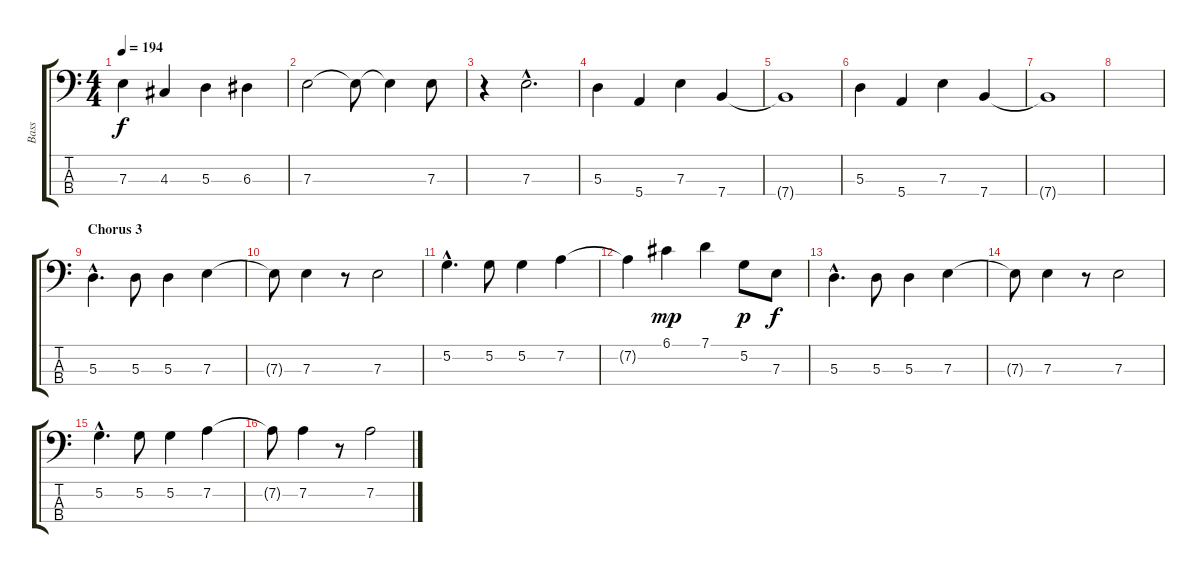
\track ("Bass" "Bass") {instrument electricbassfinger}
\staff {score tabs}
\tuning (G2 D2 A1 E1) {hide}
\ts (4 4)
\tempo 194
\clef f4
\ks c
7.3{t}.4{dy f} 4.3.4 5.3.4 6.3.4 |
7.3.2 7.3{t}.8 7.3{t}.4 7.3.8 |
r.4 7.3{hac}.2{d} |
5.3.4 5.4.4 7.3.4 7.4.4 |
7.4{t}.1 |
5.3.4 5.4.4 7.3.4 7.4.4 |
7.4{t}.1 |
|
\section ("" "Chorus 3")
5.3{hac}.4{d} 5.3.8 5.3.4 7.3.4 |
7.3{t}.8 7.3.4 r.8 7.3.2 |
5.2{hac}.4{d} 5.2.8 5.2.4 7.2.4 |
7.2{t}.4 6.1.4{dy mp} 7.1.4 5.2.8{dy p} 7.3.8{dy f} |
5.3{hac}.4{d} 5.3.8 5.3.4 7.3.4 |
7.3{t}.8 7.3.4 r.8 7.3.2 |
5.2{hac}.4{d} 5.2.8 5.2.4 7.2.4 |
7.2{t}.8 7.2.4 r.8 7.2.2
